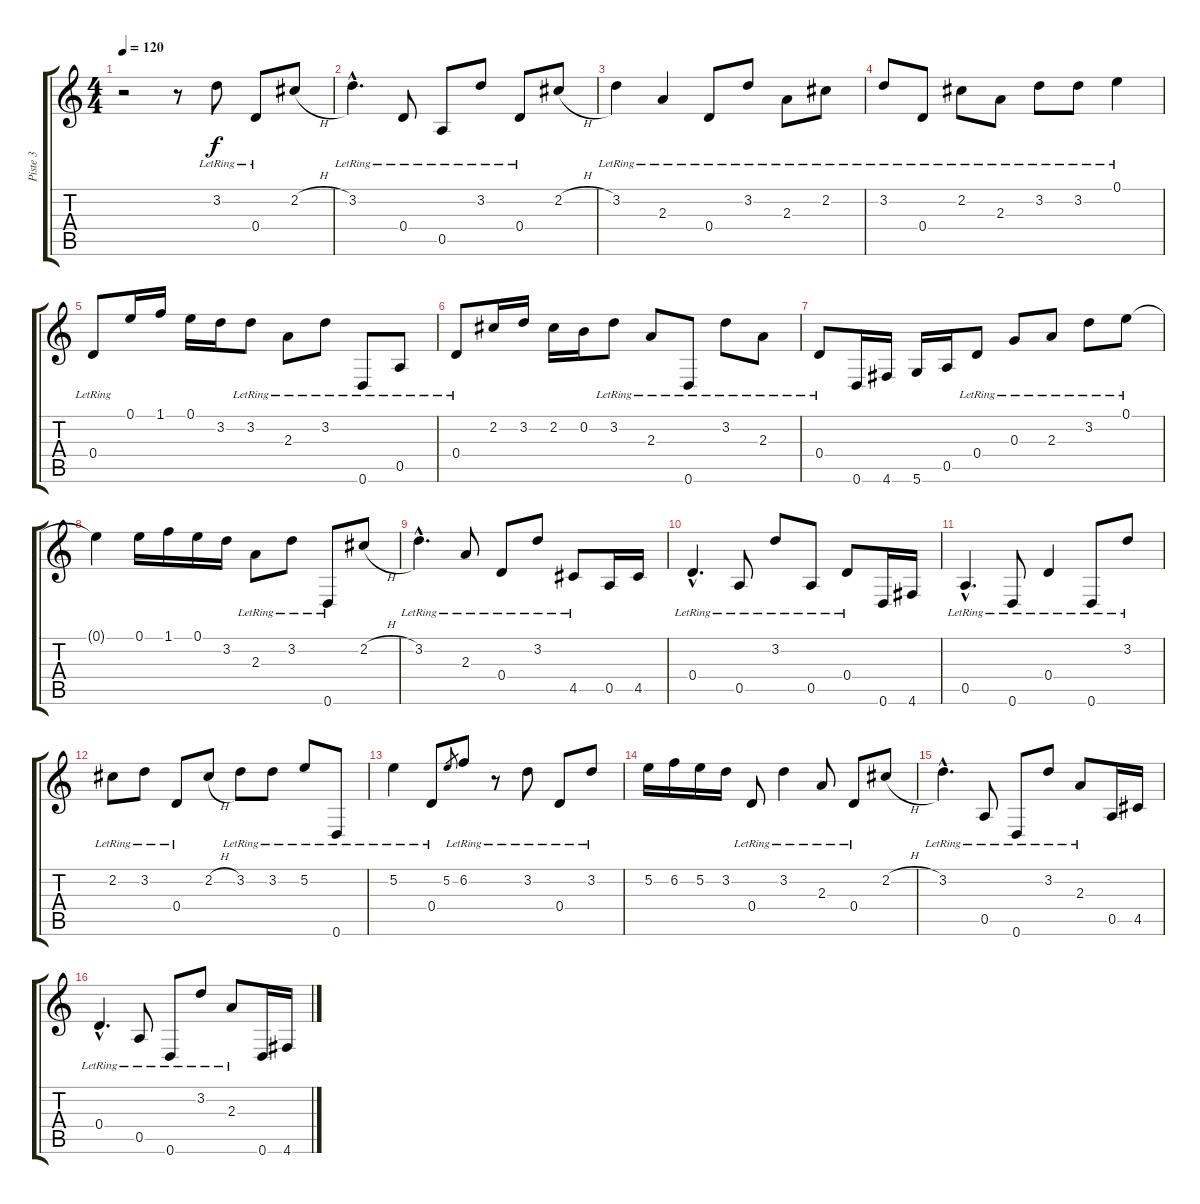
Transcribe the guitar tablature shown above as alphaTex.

\track ("Piste 3" "Piste 3") {instrument electricguitarjazz}
\staff {score tabs}
\tuning (E4 B3 G3 D3 A2 D2) {hide}
\ts (4 4)
\tempo 120
\clef g2
\ks c
r.2{dy f instrument electricguitarjazz} r.8 3.2{lr}.8 0.4{lr}.8 2.2{h}.8 |
3.2{hac lr}.4{d} 0.4{lr}.8 0.5{lr}.8 3.2{lr}.8 0.4{lr}.8 2.2{h}.8 |
3.2{lr}.4 2.3{lr}.4 0.4{lr}.8 3.2{lr}.8 2.3{lr}.8 2.2{lr}.8 |
3.2{lr}.8 0.4{lr}.8 2.2{lr}.8 2.3{lr}.8 3.2{lr}.8 3.2{lr}.8 0.1{lr}.4 |
0.4{lr}.8 0.1.16 1.1.16 0.1.16 3.2.16 3.2{lr}.8 2.3{lr}.8 3.2{lr}.8 0.6{lr}.8 0.5{lr}.8 |
0.4{lr}.8 2.2.16 3.2.16 2.2.16 0.2.16 3.2{lr}.8 2.3{lr}.8 0.6{lr}.8 3.2{lr}.8 2.3{lr}.8 |
0.4{lr}.8 0.6.16 4.6.16 5.6.16 0.5.16 0.4{lr}.8 0.3{lr}.8 2.3{lr}.8 3.2{lr}.8 0.1{lr}.8 |
0.1{t}.4 0.1.16 1.1.16 0.1.16 3.2.16 2.3{lr}.8 3.2{lr}.8 0.6{lr}.8 2.2{h}.8 |
3.2{hac lr}.4{d} 2.3{lr}.8 0.4{lr}.8 3.2{lr}.8 4.5{lr}.8 0.5.16 4.5.16 |
0.4{hac lr}.4{d} 0.5{lr}.8 3.2{lr}.8 0.5{lr}.8 0.4{lr}.8 0.6.16 4.6.16 |
0.5{hac lr}.4{d} 0.6{lr}.8 0.4{lr}.4 0.6{lr}.8 3.2{lr}.8 |
2.2{lr}.8 3.2{lr}.8 0.4{lr}.8 2.2{h}.8 3.2{lr}.8 3.2{lr}.8 5.2{lr}.8 0.6{lr}.8 |
5.2{lr}.4 0.4{lr}.8 5.2.8{gr} 6.2{lr}.8 r.8 3.2{lr}.8 0.4{lr}.8 3.2{lr}.8 |
5.2.16 6.2.16 5.2.16 3.2.16 0.4{lr}.8 3.2{lr}.4 2.3{lr}.8 0.4{lr}.8 2.2{h}.8 |
3.2{hac lr}.4{d} 0.5{lr}.8 0.6{lr}.8 3.2{lr}.8 2.3{lr}.8 0.5.16 4.5.16 |
0.4{hac lr}.4{d} 0.5{lr}.8 0.6{lr}.8 3.2{lr}.8 2.3{lr}.8 0.6.16 4.6.16
